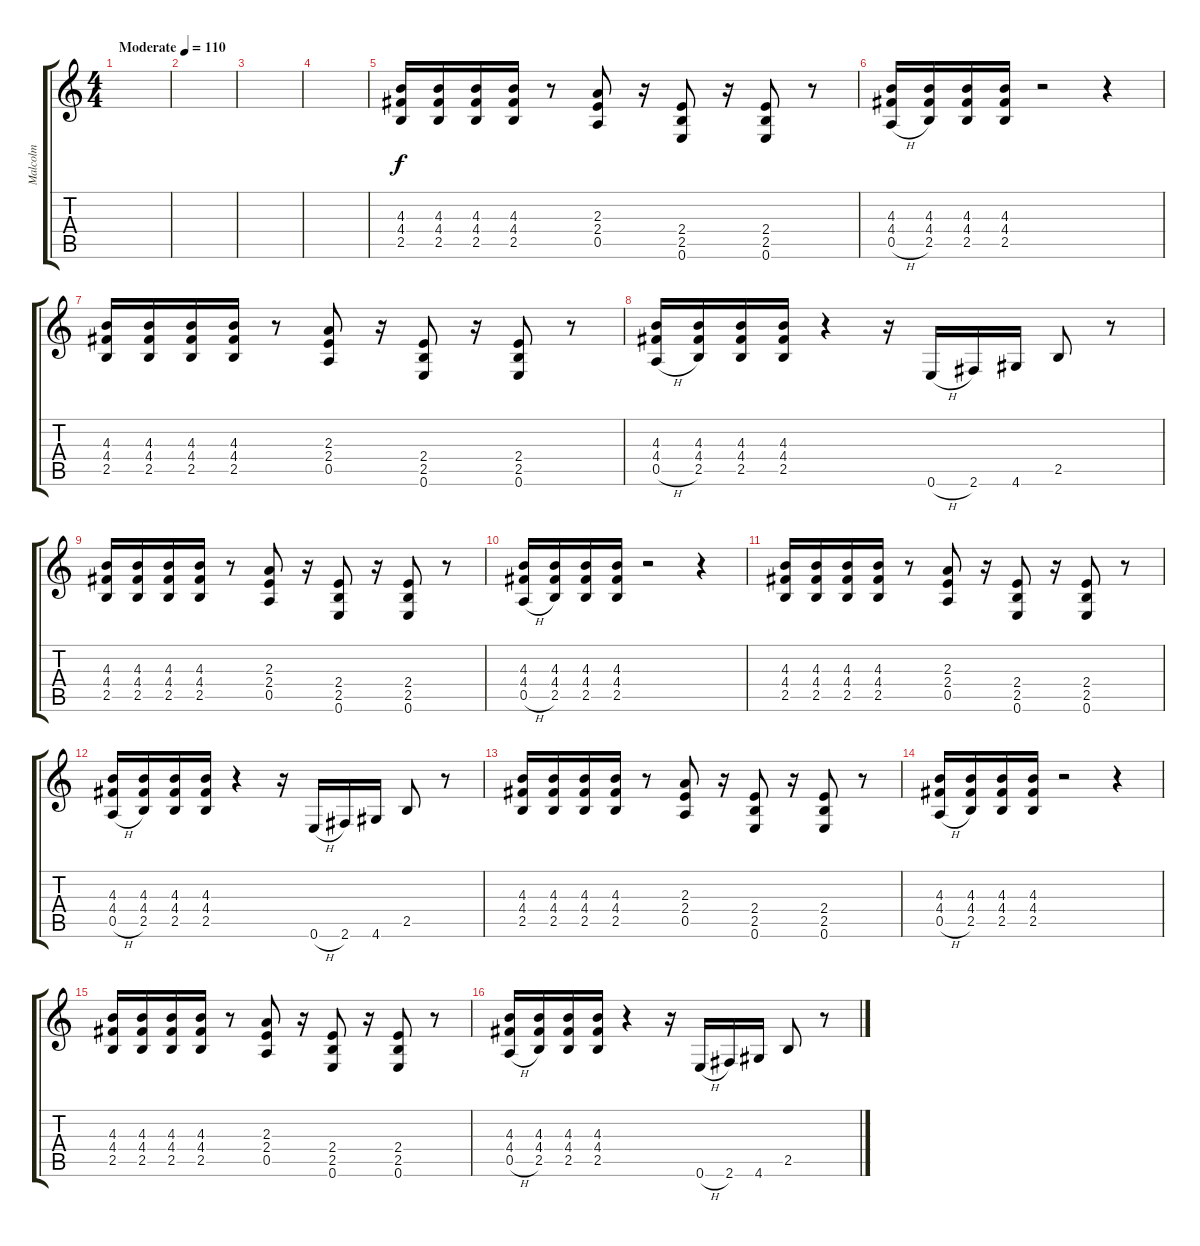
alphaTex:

\track ("Malcolm" "Malcolm") {instrument overdrivenguitar}
\staff {score tabs}
\tuning (E4 B3 G3 D3 A2 E2) {hide}
\ts (4 4)
\tempo (110 "Moderate")
\clef g2
\ks c
|
|
|
|
(4.3 4.4 2.5).16 (4.3 4.4 2.5).16 (4.3 4.4 2.5).16 (4.3 4.4 2.5).16 r.8 (2.3 2.4 0.5).8 r.16 (2.4 2.5 0.6).8 r.16 (2.4 2.5 0.6).8 r.8 |
(4.3 4.4 0.5{h}).16 (4.3 4.4 2.5).16 (4.3 4.4 2.5).16 (4.3 4.4 2.5).16 r.2 r.4 |
(4.3 4.4 2.5).16 (4.3 4.4 2.5).16 (4.3 4.4 2.5).16 (4.3 4.4 2.5).16 r.8 (2.3 2.4 0.5).8 r.16 (2.4 2.5 0.6).8 r.16 (2.4 2.5 0.6).8 r.8 |
(4.3 4.4 0.5{h}).16 (4.3 4.4 2.5).16 (4.3 4.4 2.5).16 (4.3 4.4 2.5).16 r.4 r.16 0.6{h}.16 2.6.16 4.6.16 2.5.8 r.8 |
(4.3 4.4 2.5).16 (4.3 4.4 2.5).16 (4.3 4.4 2.5).16 (4.3 4.4 2.5).16 r.8 (2.3 2.4 0.5).8 r.16 (2.4 2.5 0.6).8 r.16 (2.4 2.5 0.6).8 r.8 |
(4.3 4.4 0.5{h}).16 (4.3 4.4 2.5).16 (4.3 4.4 2.5).16 (4.3 4.4 2.5).16 r.2 r.4 |
(4.3 4.4 2.5).16 (4.3 4.4 2.5).16 (4.3 4.4 2.5).16 (4.3 4.4 2.5).16 r.8 (2.3 2.4 0.5).8 r.16 (2.4 2.5 0.6).8 r.16 (2.4 2.5 0.6).8 r.8 |
(4.3 4.4 0.5{h}).16 (4.3 4.4 2.5).16 (4.3 4.4 2.5).16 (4.3 4.4 2.5).16 r.4 r.16 0.6{h}.16 2.6.16 4.6.16 2.5.8 r.8 |
(4.3 4.4 2.5).16 (4.3 4.4 2.5).16 (4.3 4.4 2.5).16 (4.3 4.4 2.5).16 r.8 (2.3 2.4 0.5).8 r.16 (2.4 2.5 0.6).8 r.16 (2.4 2.5 0.6).8 r.8 |
(4.3 4.4 0.5{h}).16 (4.3 4.4 2.5).16 (4.3 4.4 2.5).16 (4.3 4.4 2.5).16 r.2 r.4 |
(4.3 4.4 2.5).16 (4.3 4.4 2.5).16 (4.3 4.4 2.5).16 (4.3 4.4 2.5).16 r.8 (2.3 2.4 0.5).8 r.16 (2.4 2.5 0.6).8 r.16 (2.4 2.5 0.6).8 r.8 |
(4.3 4.4 0.5{h}).16 (4.3 4.4 2.5).16 (4.3 4.4 2.5).16 (4.3 4.4 2.5).16 r.4 r.16 0.6{h}.16 2.6.16 4.6.16 2.5.8 r.8
